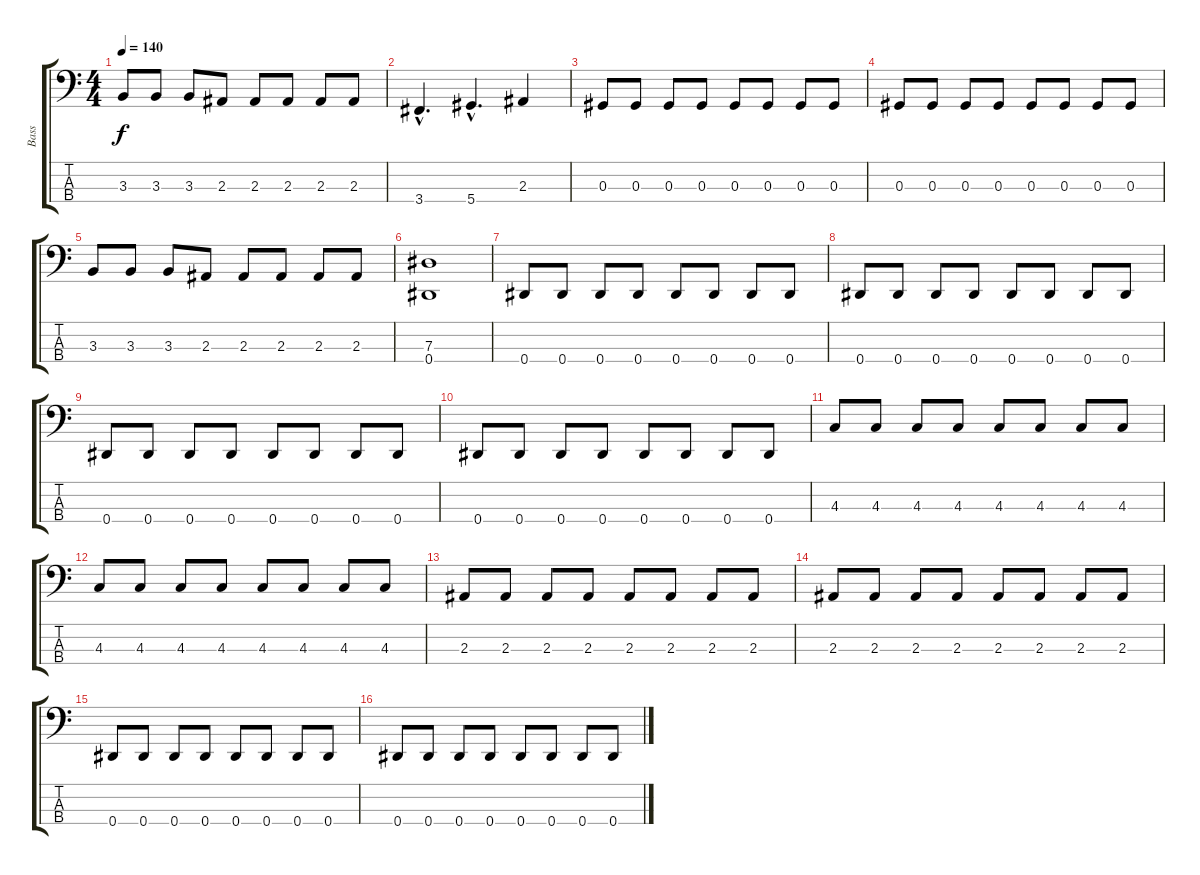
\track ("Bass" "Bass") {instrument electricbassfinger}
\staff {score tabs}
\tuning (Gb2 Db2 Ab1 Eb1) {hide}
\ts (4 4)
\tempo 140
\clef f4
\ks c
3.3.8{dy f} 3.3.8 3.3.8 2.3.8 2.3.8 2.3.8 2.3.8 2.3.8 |
3.4{hac}.4{d} 5.4{hac}.4{d} 2.3.4 |
0.3.8 0.3.8 0.3.8 0.3.8 0.3.8 0.3.8 0.3.8 0.3.8 |
0.3.8 0.3.8 0.3.8 0.3.8 0.3.8 0.3.8 0.3.8 0.3.8 |
3.3.8 3.3.8 3.3.8 2.3.8 2.3.8 2.3.8 2.3.8 2.3.8 |
(7.3 0.4).1 |
0.4.8 0.4.8 0.4.8 0.4.8 0.4.8 0.4.8 0.4.8 0.4.8 |
0.4.8 0.4.8 0.4.8 0.4.8 0.4.8 0.4.8 0.4.8 0.4.8 |
0.4.8 0.4.8 0.4.8 0.4.8 0.4.8 0.4.8 0.4.8 0.4.8 |
0.4.8 0.4.8 0.4.8 0.4.8 0.4.8 0.4.8 0.4.8 0.4.8 |
4.3.8 4.3.8 4.3.8 4.3.8 4.3.8 4.3.8 4.3.8 4.3.8 |
4.3.8 4.3.8 4.3.8 4.3.8 4.3.8 4.3.8 4.3.8 4.3.8 |
2.3.8 2.3.8 2.3.8 2.3.8 2.3.8 2.3.8 2.3.8 2.3.8 |
2.3.8 2.3.8 2.3.8 2.3.8 2.3.8 2.3.8 2.3.8 2.3.8 |
0.4.8 0.4.8 0.4.8 0.4.8 0.4.8 0.4.8 0.4.8 0.4.8 |
0.4.8 0.4.8 0.4.8 0.4.8 0.4.8 0.4.8 0.4.8 0.4.8
